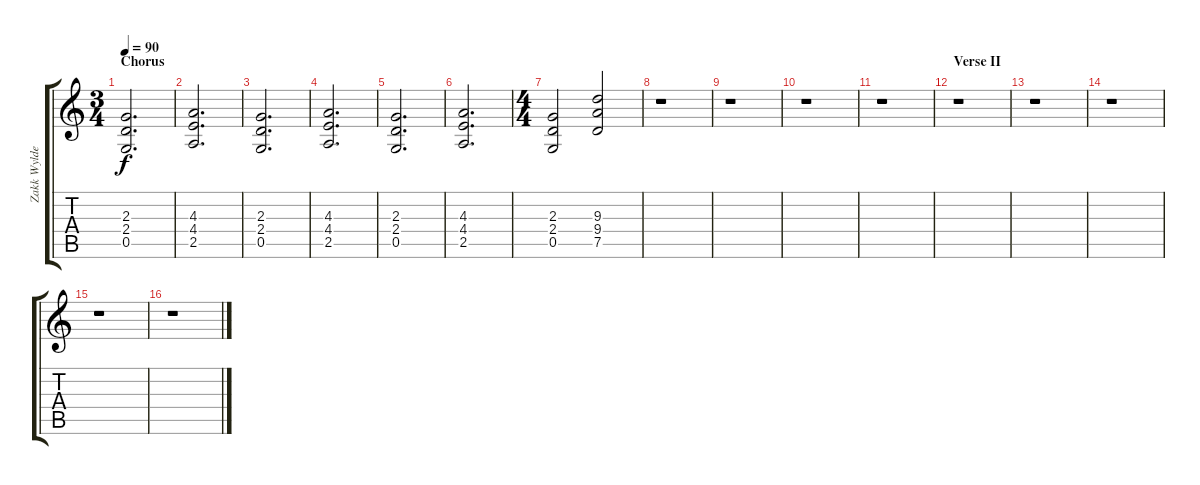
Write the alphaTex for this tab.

\track ("Zakk Wylde Lead" "Zakk Wylde") {instrument acousticguitarsteel}
\staff {score tabs}
\tuning (D4 A3 F3 C3 G2 D2) {hide}
\ts (3 4)
\section ("" "Chorus")
\tempo 90
\clef g2
\ks c
(2.3 2.4 0.5).2{d dy f} |
(4.3 4.4 2.5).2{d} |
(2.3 2.4 0.5).2{d} |
(4.3 4.4 2.5).2{d} |
(2.3 2.4 0.5).2{d} |
(4.3 4.4 2.5).2{d} |
\ts (4 4)
(2.3 2.4 0.5).2 (9.3 9.4 7.5).2 |
r.1 |
r.1 |
r.1 |
r.1 |
\section ("" "Verse II")
r.1 |
r.1 |
r.1 |
r.1 |
r.1
